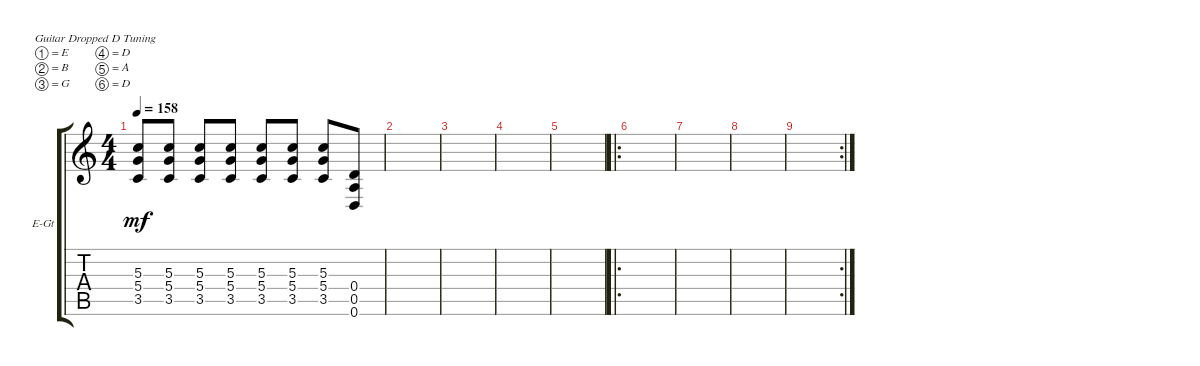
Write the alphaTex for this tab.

\bracketExtendMode groupsimilarinstruments
\firstSystemTrackNameOrientation horizontal
\otherSystemsTrackNameOrientation horizontal
\track ("Electric Guitar" "E-Gt") {instrument distortionguitar}
\staff {score tabs}
\tuning (E4 B3 G3 D3 A2 D2)
\ts (4 4)
\tempo 158
\clef g2
\scale
0.333333
\ks c
(5.3 5.4 3.5).8{dy mf} (5.3 5.4 3.5).8 (5.3 5.4 3.5).8 (5.3 5.4 3.5).8 (5.3 5.4 3.5).8 (5.3 5.4 3.5).8 (5.3 5.4 3.5).8 (0.4 0.5 0.6).8 |
\scale
0.333333 |
\scale
0.333333 |
\scale
0.333333 |
\scale
0.333333 |
\ro
\scale
0.373737 |
\scale
0.313131 |
\scale
0.313131 |
\rc 2
